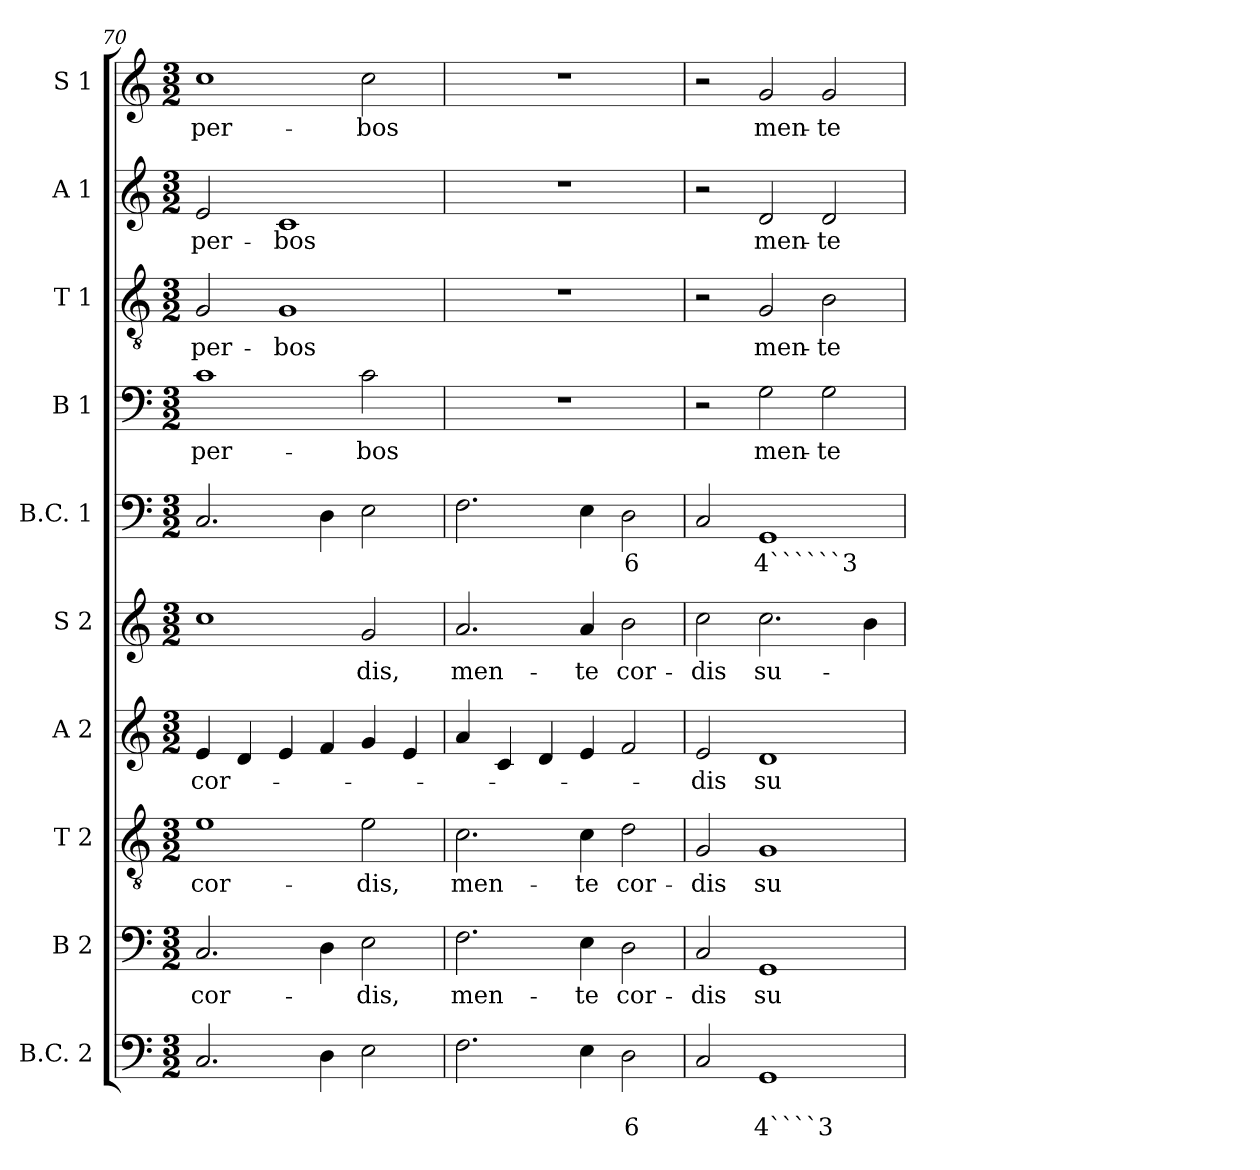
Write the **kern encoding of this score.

**kern	**text	**text	**kern	**text	**kern	**text	**kern	**text	**kern	**text	**kern	**text	**kern	**text	**kern	**text	**kern	**text	**kern	**text
*part10	*part10	*part10	*part9	*part9	*part8	*part8	*part7	*part7	*part6	*part6	*part5	*part5	*part4	*part4	*part3	*part3	*part2	*part2	*part1	*part1
*staff10	*staff10	*staff10	*staff9	*staff9	*staff8	*staff8	*staff7	*staff7	*staff6	*staff6	*staff5	*staff5	*staff4	*staff4	*staff3	*staff3	*staff2	*staff2	*staff1	*staff1
*I"B.C. 2	*	*	*I"B 2	*	*I"T 2	*	*I"A 2	*	*I"S 2	*	*I"B.C. 1	*	*I"B 1	*	*I"T 1	*	*I"A 1	*	*I"S 1	*
*I'BC2	*	*	*I'B2	*	*I'T2	*	*I'A2	*	*I'S2	*	*I'BC1	*	*I'B1	*	*I'T1	*	*I'A1	*	*I'S1	*
*clefF4	*	*	*clefF4	*	*clefGv2	*	*clefG2	*	*clefG2	*	*clefF4	*	*clefF4	*	*clefGv2	*	*clefG2	*	*clefG2	*
*k[]	*	*	*k[]	*	*k[]	*	*k[]	*	*k[]	*	*k[]	*	*k[]	*	*k[]	*	*k[]	*	*k[]	*
*C:	*	*	*C:	*	*C:	*	*C:	*	*C:	*	*C:	*	*C:	*	*C:	*	*C:	*	*C:	*
*M3/2	*	*	*M3/2	*	*M3/2	*	*M3/2	*	*M3/2	*	*M3/2	*	*M3/2	*	*M3/2	*	*M3/2	*	*M3/2	*
=70	=70	=70	=70	=70	=70	=70	=70	=70	=70	=70	=70	=70	=70	=70	=70	=70	=70	=70	=70	=70
!	!	!	!	!LO:LY:b	!	!	!	!	!	!	!	!	!	!	!	!	!	!	!	!
!	!	!	!	!	!	!LO:LY:b	!	!	!	!	!	!	!	!	!	!	!	!	!	!
!	!	!	!	!	!	!	!	!LO:LY:b	!	!	!	!	!	!	!	!	!	!	!	!
!	!	!	!	!	!	!	!	!	!	!	!	!	!	!LO:LY:b	!	!	!	!	!	!
!	!	!	!	!	!	!	!	!	!	!	!	!	!	!	!	!LO:LY:b	!	!	!	!
!	!	!	!	!	!	!	!	!	!	!	!	!	!	!	!	!	!	!LO:LY:b	!	!
!	!	!	!	!	!	!	!	!	!	!	!	!	!	!	!	!	!	!	!	!LO:LY:b
2.C/	.	.	2.C/	cor-	1e	cor-	4e/	cor-	1cc	.	2.C/	.	1c	-per-	2G/	-per-	2e/	-per-	1cc	-per-
.	.	.	.	.	.	.	4d/	.	.	.	.	.	.	.	.	.	.	.	.	.
!	!	!	!	!	!	!	!	!	!	!	!	!	!	!	!	!LO:LY:b	!	!	!	!
!	!	!	!	!	!	!	!	!	!	!	!	!	!	!	!	!	!	!LO:LY:b	!	!
.	.	.	.	.	.	.	4e/	.	.	.	.	.	.	.	1G	-bos	1c	-bos	.	.
4D\	.	.	4D\	.	.	.	4f/	.	.	.	4D\	.	.	.	.	.	.	.	.	.
!	!	!	!	!LO:LY:b	!	!	!	!	!	!	!	!	!	!	!	!	!	!	!	!
!	!	!	!	!	!	!LO:LY:b	!	!	!	!	!	!	!	!	!	!	!	!	!	!
!	!	!	!	!	!	!	!	!	!	!LO:LY:b	!	!	!	!	!	!	!	!	!	!
!	!	!	!	!	!	!	!	!	!	!	!	!	!	!LO:LY:b	!	!	!	!	!	!
!	!	!	!	!	!	!	!	!	!	!	!	!	!	!	!	!	!	!	!	!LO:LY:b
2E\	.	.	2E\	-dis,	2e\	-dis,	4g/	.	2g/	-dis,	2E\	.	2c\	-bos	.	.	.	.	2cc\	-bos
.	.	.	.	.	.	.	4e/	.	.	.	.	.	.	.	.	.	.	.	.	.
!!LO:PB:g=z
=71	=71	=71	=71	=71	=71	=71	=71	=71	=71	=71	=71	=71	=71	=71	=71	=71	=71	=71	=71	=71
!	!	!	!	!LO:LY:b	!	!	!	!	!	!	!	!	!	!	!	!	!	!	!	!
!	!	!	!	!	!	!LO:LY:b	!	!	!	!	!	!	!	!	!	!	!	!	!	!
!	!	!	!	!	!	!	!	!	!	!LO:LY:b	!	!	!	!	!	!	!	!	!	!
2.F\	.	.	2.F\	men-	2.c\	men-	4a/	.	2.a/	men-	2.F\	.	1.r	.	1.r	.	1.r	.	1.r	.
.	.	.	.	.	.	.	4c/	.	.	.	.	.	.	.	.	.	.	.	.	.
.	.	.	.	.	.	.	4d/	.	.	.	.	.	.	.	.	.	.	.	.	.
!	!	!	!	!LO:LY:b	!	!	!	!	!	!	!	!	!	!	!	!	!	!	!	!
!	!	!	!	!	!	!LO:LY:b	!	!	!	!	!	!	!	!	!	!	!	!	!	!
!	!	!	!	!	!	!	!	!	!	!LO:LY:b	!	!	!	!	!	!	!	!	!	!
4E\	.	.	4E\	-te	4c\	-te	4e/	.	4a/	-te	4E\	.	.	.	.	.	.	.	.	.
!	!	!LO:LY:b	!	!	!	!	!	!	!	!	!	!	!	!	!	!	!	!	!	!
!	!	!	!	!LO:LY:b	!	!	!	!	!	!	!	!	!	!	!	!	!	!	!	!
!	!	!	!	!	!	!LO:LY:b	!	!	!	!	!	!	!	!	!	!	!	!	!	!
!	!	!	!	!	!	!	!	!	!	!LO:LY:b	!	!	!	!	!	!	!	!	!	!
!	!	!	!	!	!	!	!	!	!	!	!	!LO:LY:b	!	!	!	!	!	!	!	!
2D\	.	6	2D\	cor-	2d\	cor-	2f/	.	2b\	cor-	2D\	6	.	.	.	.	.	.	.	.
=72	=72	=72	=72	=72	=72	=72	=72	=72	=72	=72	=72	=72	=72	=72	=72	=72	=72	=72	=72	=72
!	!	!	!	!LO:LY:b	!	!	!	!	!	!	!	!	!	!	!	!	!	!	!	!
!	!	!	!	!	!	!LO:LY:b	!	!	!	!	!	!	!	!	!	!	!	!	!	!
!	!	!	!	!	!	!	!	!LO:LY:b	!	!	!	!	!	!	!	!	!	!	!	!
!	!	!	!	!	!	!	!	!	!	!LO:LY:b	!	!	!	!	!	!	!	!	!	!
2C/	.	.	2C/	-dis	2G/	-dis	2e/	-dis	2cc\	-dis	2C/	.	2r	.	2r	.	2r	.	2r	.
!	!	!LO:LY:b	!	!	!	!	!	!	!	!	!	!	!	!	!	!	!	!	!	!
!	!	!	!	!LO:LY:b	!	!	!	!	!	!	!	!	!	!	!	!	!	!	!	!
!	!	!	!	!	!	!LO:LY:b	!	!	!	!	!	!	!	!	!	!	!	!	!	!
!	!	!	!	!	!	!	!	!LO:LY:b	!	!	!	!	!	!	!	!	!	!	!	!
!	!	!	!	!	!	!	!	!	!	!LO:LY:b	!	!	!	!	!	!	!	!	!	!
!	!	!	!	!	!	!	!	!	!	!	!	!LO:LY:b	!	!	!	!	!	!	!	!
!	!	!	!	!	!	!	!	!	!	!	!	!	!	!LO:LY:b	!	!	!	!	!	!
!	!	!	!	!	!	!	!	!	!	!	!	!	!	!	!	!LO:LY:b	!	!	!	!
!	!	!	!	!	!	!	!	!	!	!	!	!	!	!	!	!	!	!LO:LY:b	!	!
!	!	!	!	!	!	!	!	!	!	!	!	!	!	!	!	!	!	!	!	!LO:LY:b
1GG	.	4````3	1GG	su-	1G	su-	1d	su-	2.cc\	su-	1GG	4``````3	2G\	men-	2G/	men-	2d/	men-	2g/	men-
!	!	!	!	!	!	!	!	!	!	!	!	!	!	!LO:LY:b	!	!	!	!	!	!
!	!	!	!	!	!	!	!	!	!	!	!	!	!	!	!	!LO:LY:b	!	!	!	!
!	!	!	!	!	!	!	!	!	!	!	!	!	!	!	!	!	!	!LO:LY:b	!	!
!	!	!	!	!	!	!	!	!	!	!	!	!	!	!	!	!	!	!	!	!LO:LY:b
.	.	.	.	.	.	.	.	.	.	.	.	.	2G\	-te	2B\	-te	2d/	-te	2g/	-te
.	.	.	.	.	.	.	.	.	4b\	.	.	.	.	.	.	.	.	.	.	.
=	=	=	=	=	=	=	=	=	=	=	=	=	=	=	=	=	=	=	=	=
*-	*-	*-	*-	*-	*-	*-	*-	*-	*-	*-	*-	*-	*-	*-	*-	*-	*-	*-	*-	*-
